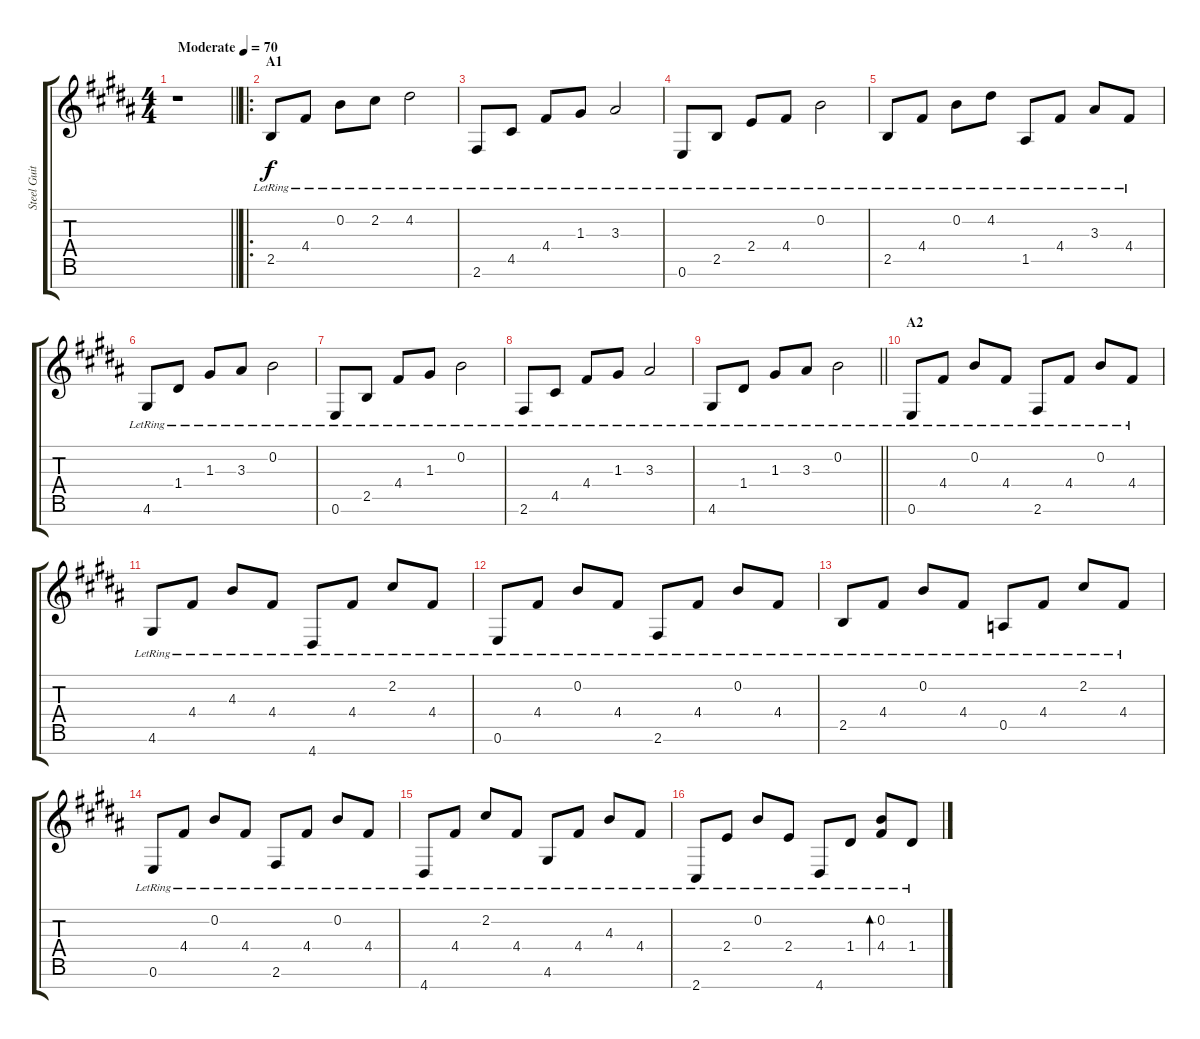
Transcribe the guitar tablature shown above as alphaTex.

\track ("Steel Guitar (L)" "Steel Guit") {instrument acousticguitarsteel}
\staff {score tabs}
\tuning (E4 B3 G3 D3 A2 E2 B1) {hide}
\ts (4 4)
\section ("" "")
\tempo (70 "Moderate")
\clef g2
\barLineRight lightlight
\ks b
r.1{dy f instrument acousticguitarsteel} |
\ro
\section ("" "A1")
2.5{lr}.8 4.4{lr}.8 0.2{lr}.8 2.2{lr}.8 4.2{lr}.2 |
2.6{lr}.8 4.5{lr}.8 4.4{lr}.8 1.3{lr}.8 3.3{lr}.2 |
0.6{lr}.8 2.5{lr}.8 2.4{lr}.8 4.4{lr}.8 0.2{lr}.2 |
2.5{lr}.8 4.4{lr}.8 0.2{lr}.8 4.2{lr}.8 1.5{lr}.8 4.4{lr}.8 3.3{lr}.8 4.4{lr}.8 |
4.6{lr}.8 1.4{lr}.8 1.3{lr}.8 3.3{lr}.8 0.2{lr}.2 |
0.6{lr}.8 2.5{lr}.8 4.4{lr}.8 1.3{lr}.8 0.2{lr}.2 |
2.6{lr}.8 4.5{lr}.8 4.4{lr}.8 1.3{lr}.8 3.3{lr}.2 |
\barLineRight lightlight
4.6{lr}.8 1.4{lr}.8 1.3{lr}.8 3.3{lr}.8 0.2{lr}.2 |
\section ("" "A2")
0.6{lr}.8 4.4{lr}.8 0.2{lr}.8 4.4{lr}.8 2.6{lr}.8 4.4{lr}.8 0.2{lr}.8 4.4{lr}.8 |
4.6{lr}.8 4.4{lr}.8 4.3{lr}.8 4.4{lr}.8 4.7{lr}.8 4.4{lr}.8 2.2{lr}.8 4.4{lr}.8 |
0.6{lr}.8 4.4{lr}.8 0.2{lr}.8 4.4{lr}.8 2.6{lr}.8 4.4{lr}.8 0.2{lr}.8 4.4{lr}.8 |
2.5{lr}.8 4.4{lr}.8 0.2{lr}.8 4.4{lr}.8 0.5{lr}.8 4.4{lr}.8 2.2{lr}.8 4.4{lr}.8 |
0.6{lr}.8 4.4{lr}.8 0.2{lr}.8 4.4{lr}.8 2.6{lr}.8 4.4{lr}.8 0.2{lr}.8 4.4{lr}.8 |
4.7{lr}.8 4.4{lr}.8 2.2{lr}.8 4.4{lr}.8 4.6{lr}.8 4.4{lr}.8 4.3{lr}.8 4.4{lr}.8 |
2.7{lr}.8 2.4{lr}.8 0.2{lr}.8 2.4{lr}.8 4.7{lr}.8 1.4{lr}.8 (0.2{lr} 4.4{lr}).8{bd 60} 1.4{lr}.8
